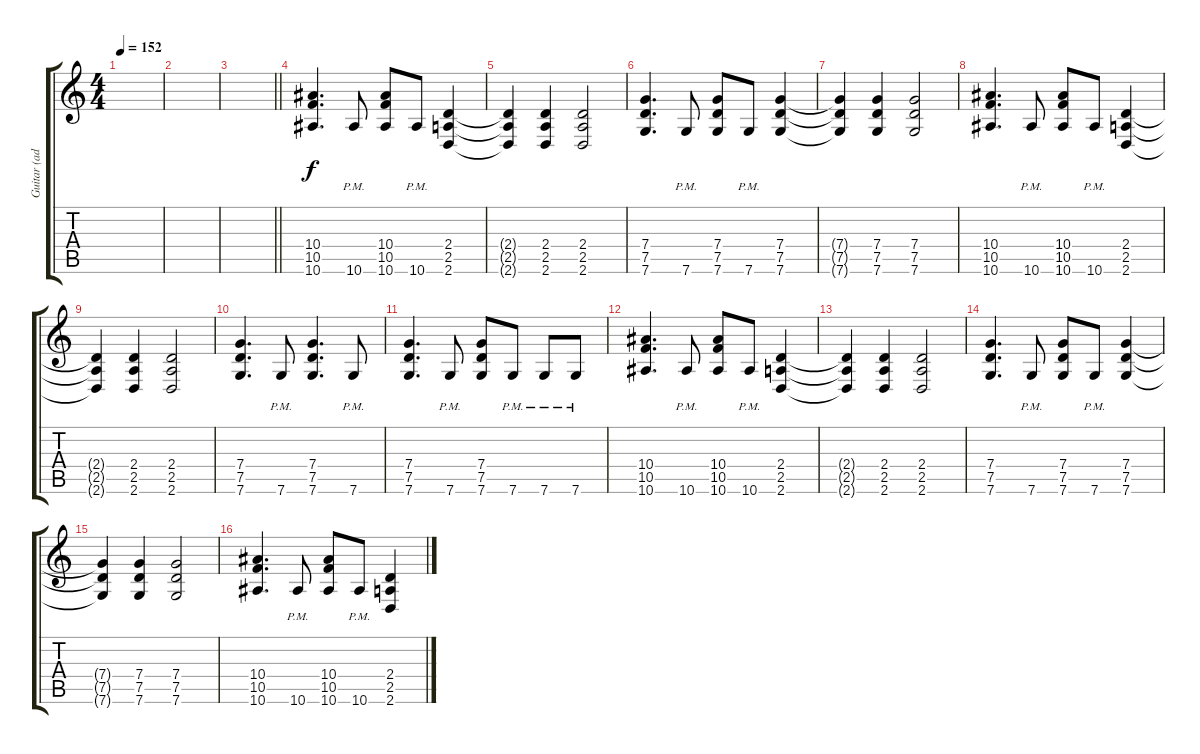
\track ("Guitar (add.)" "Guitar (ad") {instrument overdrivenguitar}
\staff {score tabs}
\tuning (D4 A3 F3 C3 G2 C2) {hide}
\ts (4 4)
\tempo 152
\clef g2
\ks c
|
|
\barLineRight lightlight
|
\section ("" " ")
(10.4 10.5 10.6).4{d} 10.6{pm}.8 (10.4 10.5 10.6).8 10.6{pm}.8 (2.4 2.5 2.6).4 |
(2.4{t} 2.5{t} 2.6{t}).4 (2.4 2.5 2.6).4 (2.4 2.5 2.6).2 |
(7.4 7.5 7.6).4{d} 7.6{pm}.8 (7.4 7.5 7.6).8 7.6{pm}.8 (7.4 7.5 7.6).4 |
(7.4{t} 7.5{t} 7.6{t}).4 (7.4 7.5 7.6).4 (7.4 7.5 7.6).2 |
(10.4 10.5 10.6).4{d} 10.6{pm}.8 (10.4 10.5 10.6).8 10.6{pm}.8 (2.4 2.5 2.6).4 |
(2.4{t} 2.5{t} 2.6{t}).4 (2.4 2.5 2.6).4 (2.4 2.5 2.6).2 |
(7.4 7.5 7.6).4{d} 7.6{pm}.8 (7.4 7.5 7.6).4{d} 7.6{pm}.8 |
(7.4 7.5 7.6).4{d} 7.6{pm}.8 (7.4 7.5 7.6).8 7.6{pm}.8 7.6{pm}.8 7.6{pm}.8 |
(10.4 10.5 10.6).4{d} 10.6{pm}.8 (10.4 10.5 10.6).8 10.6{pm}.8 (2.4 2.5 2.6).4 |
(2.4{t} 2.5{t} 2.6{t}).4 (2.4 2.5 2.6).4 (2.4 2.5 2.6).2 |
(7.4 7.5 7.6).4{d} 7.6{pm}.8 (7.4 7.5 7.6).8 7.6{pm}.8 (7.4 7.5 7.6).4 |
(7.4{t} 7.5{t} 7.6{t}).4 (7.4 7.5 7.6).4 (7.4 7.5 7.6).2 |
(10.4 10.5 10.6).4{d} 10.6{pm}.8 (10.4 10.5 10.6).8 10.6{pm}.8 (2.4 2.5 2.6).4
